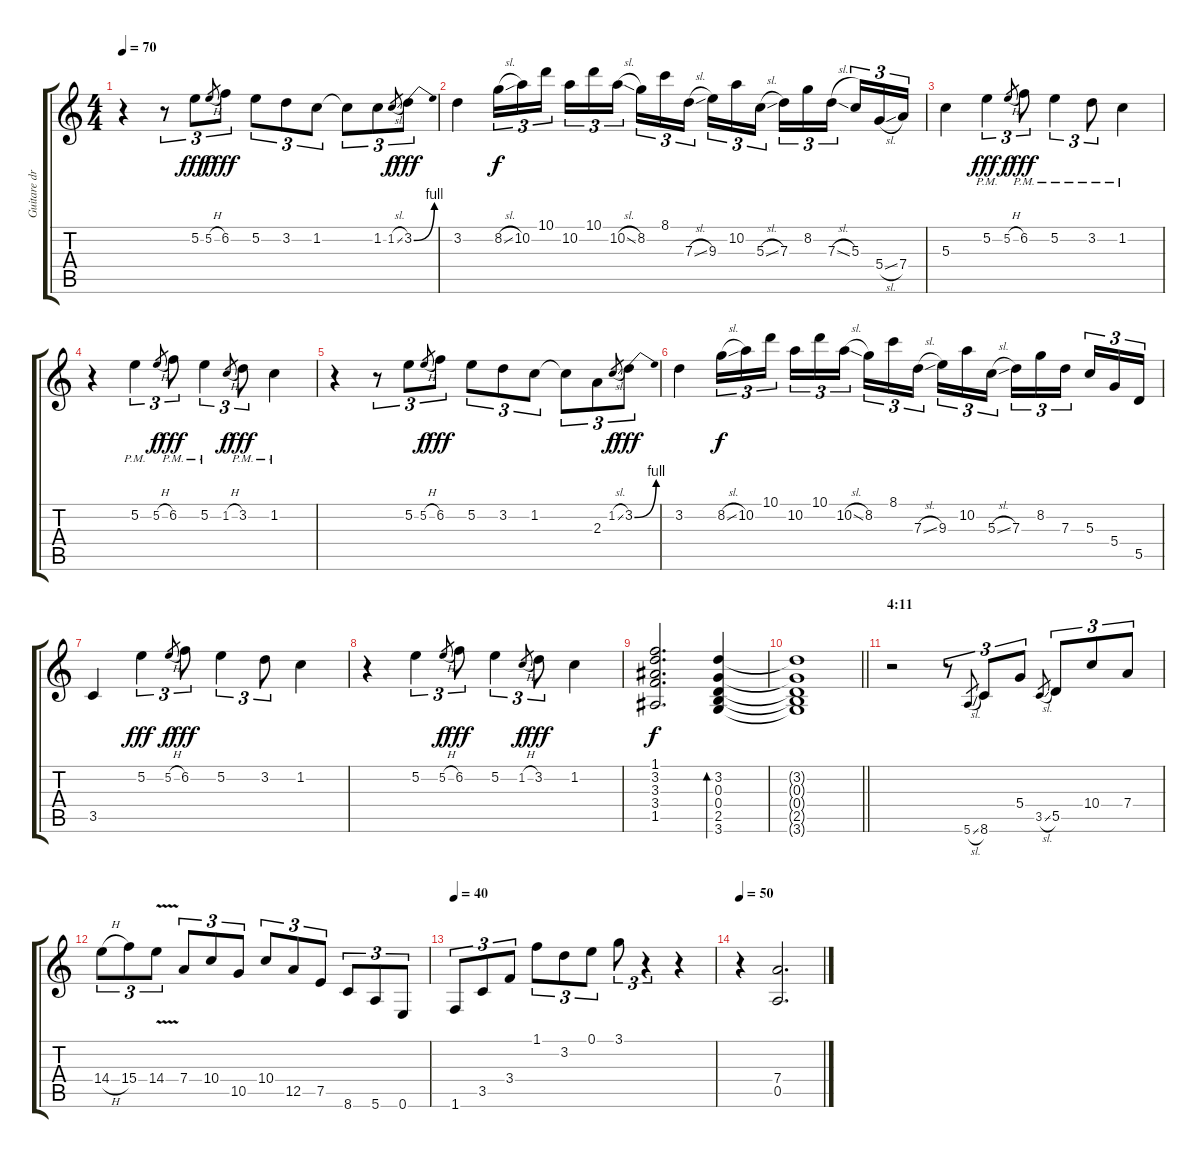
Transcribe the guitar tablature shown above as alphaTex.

\track ("Guitare droite" "Guitare dr") {instrument electricguitarclean}
\staff {score tabs}
\tuning (E4 B3 G3 D3 A2 E2) {hide}
\ts (4 4)
\tempo 70
\clef g2
\ks c
r.4{dy fff} r.8{tu (3 2)} 5.2.8{tu (3 2)} 5.2{h}.8{gr dy f} 6.2.8{tu (3 2) dy fff} 5.2.8{tu (3 2)} 3.2.8{tu (3 2)} 1.2.8{tu (3 2)} 1.2{t}.8{tu (3 2)} 1.2.8{tu (3 2)} 1.2{sl}.8{gr dy f} 3.2{be (bend 0 0 60 4)}.8{tu (3 2) dy fff} |
3.2.4 8.2{sl}.16{tu (3 2) dy f} 10.2.16{tu (3 2)} 10.1.16{tu (3 2) beam splitsecondary} 10.2.16{tu (3 2)} 10.1.16{tu (3 2)} 10.2{sl}.16{tu (3 2)} 8.2.16{tu (3 2)} 8.1.16{tu (3 2)} 7.3{sl}.16{tu (3 2) beam splitsecondary} 9.3.16{tu (3 2)} 10.2.16{tu (3 2)} 5.3{sl}.16{tu (3 2)} 7.3.16{tu (3 2)} 8.2.16{tu (3 2)} 7.3{sl}.16{tu (3 2) beam splitsecondary} 5.3.16{tu (3 2)} 5.4{sl}.16{tu (3 2)} 7.4.16{tu (3 2)} |
5.3.4 5.2{pm}.4{tu (3 2) dy fff} 5.2{h}.8{gr dy f} 6.2{pm}.8{tu (3 2) dy fff} 5.2{pm}.4{tu (3 2)} 3.2{pm}.8{tu (3 2)} 1.2{pm}.4 |
r.4 5.2{pm}.4{tu (3 2)} 5.2{h}.8{gr dy f} 6.2{pm}.8{tu (3 2) dy fff} 5.2{pm}.4{tu (3 2)} 1.2{h}.8{gr dy f} 3.2{pm}.8{tu (3 2) dy fff} 1.2{pm}.4 |
r.4 r.8{tu (3 2)} 5.2.8{tu (3 2)} 5.2{h}.8{gr dy f} 6.2.8{tu (3 2) dy fff} 5.2.8{tu (3 2)} 3.2.8{tu (3 2)} 1.2.8{tu (3 2)} 1.2{t}.8{tu (3 2)} 2.3.8{tu (3 2)} 1.2{sl}.8{gr dy f} 3.2{be (bend 0 0 60 4)}.8{tu (3 2) dy fff} |
3.2.4 8.2{sl}.16{tu (3 2) dy f} 10.2.16{tu (3 2)} 10.1.16{tu (3 2) beam splitsecondary} 10.2.16{tu (3 2)} 10.1.16{tu (3 2)} 10.2{sl}.16{tu (3 2)} 8.2.16{tu (3 2)} 8.1.16{tu (3 2)} 7.3{sl}.16{tu (3 2) beam splitsecondary} 9.3.16{tu (3 2)} 10.2.16{tu (3 2)} 5.3{sl}.16{tu (3 2)} 7.3.16{tu (3 2)} 8.2.16{tu (3 2)} 7.3.16{tu (3 2) beam splitsecondary} 5.3.16{tu (3 2)} 5.4.16{tu (3 2)} 5.5.16{tu (3 2)} |
3.5.4 5.2.4{tu (3 2) dy fff} 5.2{h}.8{gr dy f} 6.2.8{tu (3 2) dy fff} 5.2.4{tu (3 2)} 3.2.8{tu (3 2)} 1.2.4 |
r.4 5.2.4{tu (3 2)} 5.2{h}.8{gr dy f} 6.2.8{tu (3 2) dy fff} 5.2.4{tu (3 2)} 1.2{h}.8{gr dy f} 3.2.8{tu (3 2) dy fff} 1.2.4 |
(1.1 3.2 3.3 3.4 1.5).2{d dy f} (3.2 0.3 0.4 2.5 3.6).4{bd 120} |
\barLineRight lightlight
(3.2{t} 0.3{t} 0.4{t} 2.5{t} 3.6{t}).1 |
\section ("" "4:11")
r.2 r.8{tu (3 2)} 5.6{sl}.8{gr} 8.6.8{tu (3 2)} 5.4.8{tu (3 2)} 3.5{sl}.8{gr} 5.5.8{tu (3 2)} 10.4.8{tu (3 2)} 7.4.8{tu (3 2)} |
14.4{h}.8{tu (3 2)} 15.4.8{tu (3 2)} 14.4{v}.8{tu (3 2)} 7.4.8{tu (3 2)} 10.4.8{tu (3 2)} 10.5.8{tu (3 2)} 10.4.8{tu (3 2)} 12.5.8{tu (3 2)} 7.5.8{tu (3 2)} 8.6.8{tu (3 2)} 5.6.8{tu (3 2)} 0.6.8{tu (3 2)} |
\tempo 40
1.6.8{tu (3 2)} 3.5.8{tu (3 2)} 3.4.8{tu (3 2)} 1.1.8{tu (3 2)} 3.2.8{tu (3 2)} 0.1.8{tu (3 2)} 3.1.8{tu (3 2)} r.4{tu (3 2)} r.4 |
\tempo 50
r.4 (7.4 0.5).2{d}
